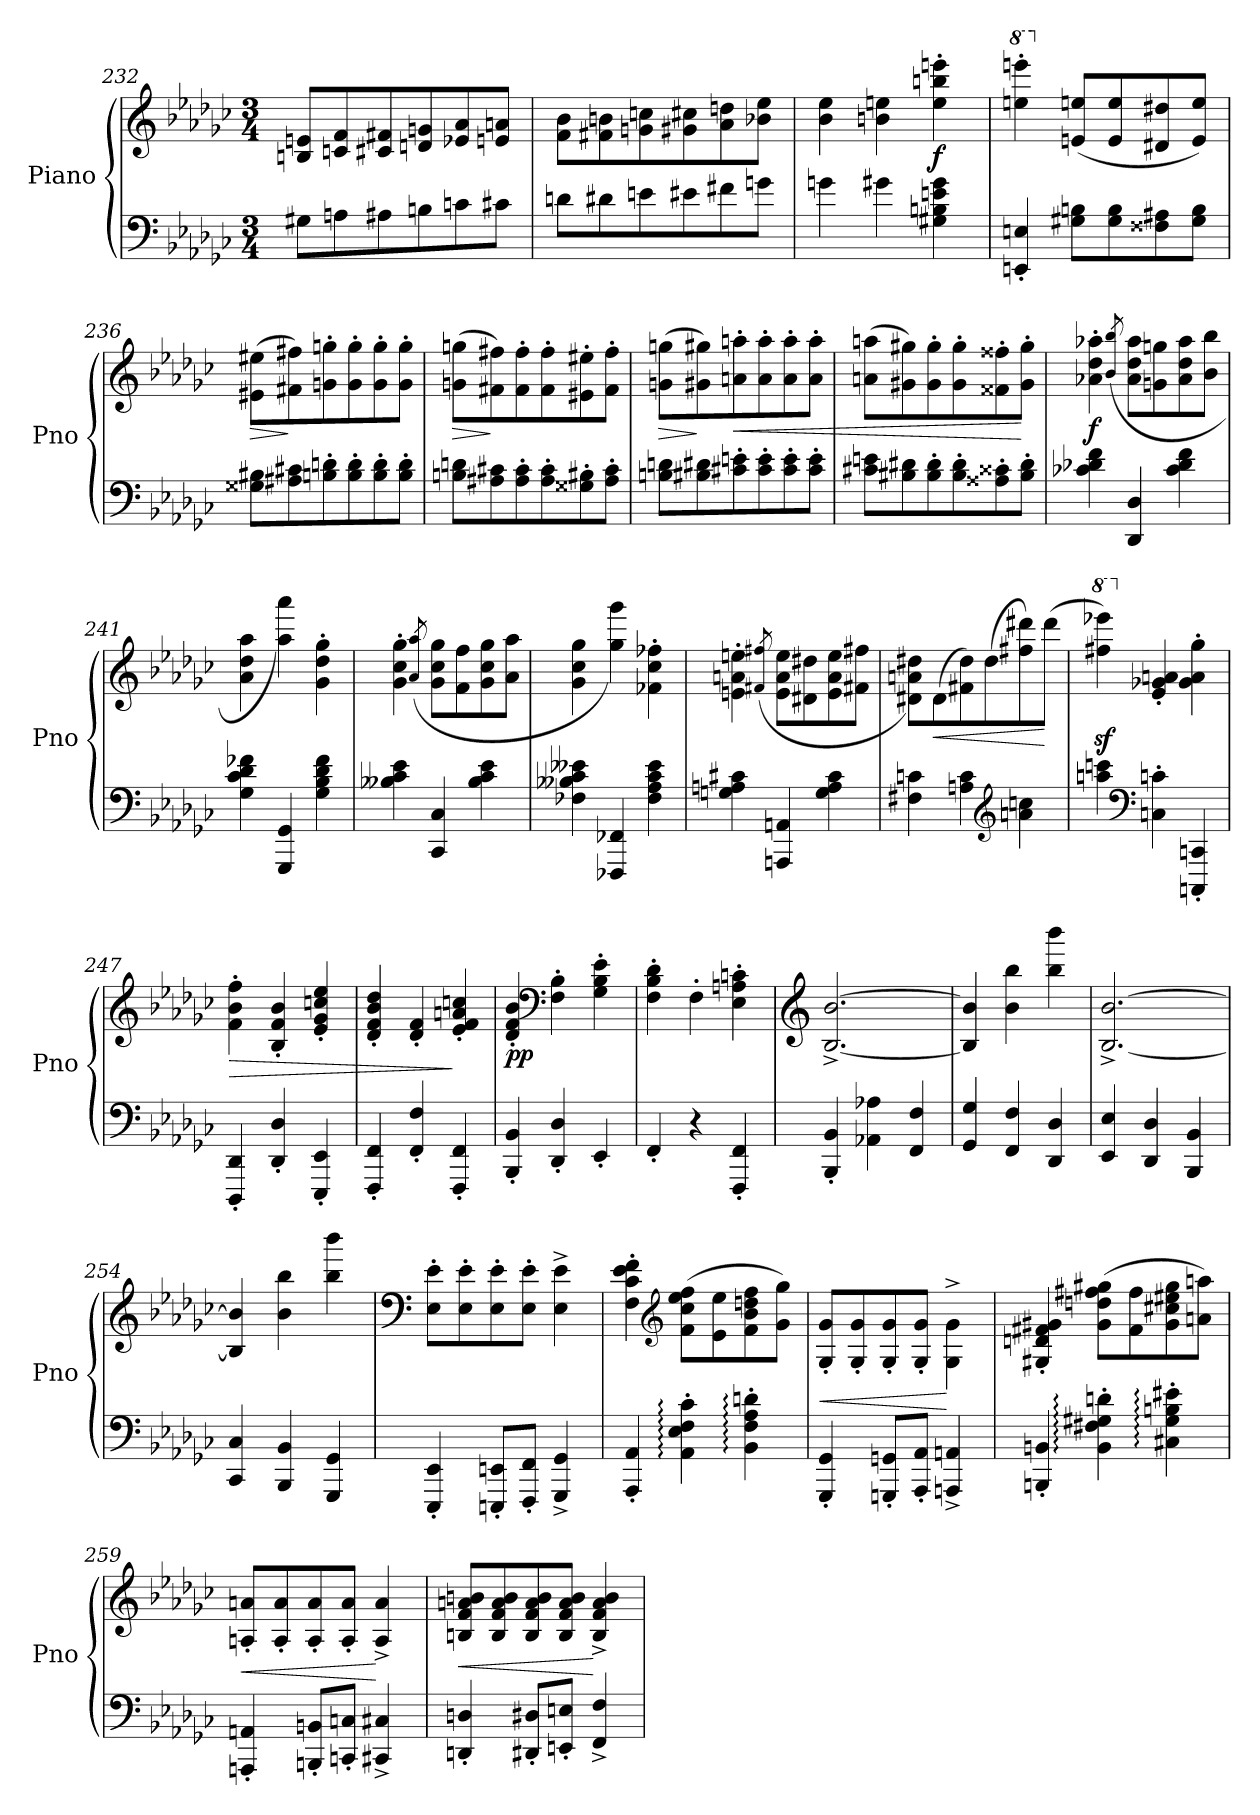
**kern	**kern	**dynam
*part1	*part1	*part1
*staff2	*staff1	*staff1/2
*I"Piano	*	*
*I'Pno	*	*
*clefF4	*clefG2	*
*k[b-e-a-d-g-c-]	*k[b-e-a-d-g-c-]	*
*M3/4	*M3/4	*
=232	=232	=232
8G#X\L	8Bn/ 8en/L	.
8An\	8cn/ 8f/	.
8A#X\	8c#X/ 8f#X/	.
8Bn\	8dn/ 8gn/	.
8cn\	8e-X/ 8a-/	.
8c#X\J	8en/ 8an/J	.
!!LO:LB:g=z
=233	=233	=233
8dn\L	8f\ 8b-\L	.
8d#X\	8f#X\ 8bn\	.
8en\	8gn\ 8ccn\	.
8e#X\	8g#X\ 8cc#X\	.
8f#X\	8a-\ 8ddn\	.
8gn\J	8b-X\ 8ee-\J	.
=234	=234	=234
4gn\	4b-\ 4ee-\	.
4g#X\	4bn\ 4een\	.
!	!	!LO:DY:b
4G#X\ 4Bn\ 4en\ 4g#\	4ee\' 4bbn\' 4eeen\'	f
=235	=235	=235
*	*8va	*
4EEn/' 4En/'	4eeen\' 4eeeen\'	.
*	*X8va	*
8G#X\ 8Bn\L	(8en/ 8een/L	.
8G#\ 8B\	8e/ 8ee/	.
8F##X\ 8A#X\	8d#X/ 8dd#X/	.
8G#\ 8B\J	8e/ 8ee/J)	.
=236	=236	=236
!	!	!LO:HP:b
8G##X\ 8B#X\L	(8e#X\ 8ee#X\L	>
8A#X\ 8c#X\	8f#X\ 8ff#X\)	]
8Bn\' 8dn\'	8gn\' 8ggn\'	.
8B\' 8d\'	8g\' 8gg\'	.
8B\' 8d\'	8g\' 8gg\'	.
8B\' 8d\'J	8g\' 8gg\'J	.
!!LO:LB:g=z
=237	=237	=237
!	!	!LO:HP:b
8Bn\ 8dn\L	(8gn\ 8ggn\L	>
8A#X\ 8c#X\	8f#X\ 8ff#X\)	]
8A#\' 8c#\'	8f#\' 8ff#\'	.
8A#\' 8c#\'	8f#\' 8ff#\'	.
8G##X\' 8B#X\'	8e#X\' 8ee#X\'	.
8A#\' 8c#\'J	8f#\' 8ff#\'J	.
=238	=238	=238
!	!	!LO:HP:b
8Bn\ 8dn\L	(8gn\ 8ggn\L	>
8B#X\ 8d#X\	8g#X\ 8gg#X\)	]
!	!	!LO:HP:b
8c#X\' 8en\'	8an\' 8aan\'	<
8c#\' 8e\'	8a\' 8aa\'	.
8c#\' 8e\'	8a\' 8aa\'	.
8c#\' 8e\'J	8a\' 8aa\'J	.
=239	=239	=239
8c#X\ 8en\L	(8an\ 8aan\L	.
8B#X\ 8d#X\	8g#X\ 8gg#X\)	.
8B#\' 8d#\'	8g#\' 8gg#\'	.
8B#\' 8d#\'	8g#\' 8gg#\'	.
8A##X\' 8c##X\'	8f##X\' 8ff##X\'	.
8B#\' 8d#\'J	8g#\' 8gg#\'J	[
=240	=240	=240
!	!	!LO:DY:b
4c-X\ 4d-X\ 4f\	4a-X\' 4dd-\' 4aa-X\'	f
.	(>8qb-/ 8qbb-/	.
4DD-/ 4D-/	8a-\ 8dd-\ 8aa-\L	.
.	8gn\ 8ggn\	.
4c-\ 4d-\ 4f\	8a-\ 8dd-\ 8aa-\	.
.	8b-\ 8bb-\J	.
=241	=241	=241
4G-\ 4c-\ 4d-\ 4f-X\	4a-\ 4dd-\ 4aa-\	.
4GGG-/ 4GG-/	4aa-\ 4aaa-\)	.
4G-\ 4B-\ 4d-\ 4f-\	4g-\' 4dd-\' 4gg-\'	.
!!LO:LB:g=z
=242	=242	=242
4B--X\ 4c-\ 4e-\	4g-\' 4cc-\' 4gg-\'	.
.	(>8qa-/ 8qaa-/	.
4CC-/ 4C-/	8g-\ 8cc-\ 8gg-\L	.
.	8f\ 8ff\	.
4B--\ 4c-\ 4e-\	8g-\ 8cc-\ 8gg-\	.
.	8a-\ 8aa-\J	.
=243	=243	=243
4F-X\ 4B--X\ 4c-\ 4e--X\	4g-\ 4cc-\ 4gg-\	.
4FFF-X/ 4FF-X/	4gg-\ 4ggg-\)	.
4F-\ 4A-\ 4c-\ 4e--\	4f-X\' 4cc-\' 4ff-X\'	.
=244	=244	=244
4Gn\ 4An\ 4c#X\	4en\' 4an\' 4een\'	.
.	(>8qf#X/ 8qff#X/	.
4AAAn/ 4AAn/	8e\ 8a\ 8ee\L	.
.	8d#X\ 8dd#X\	.
4G\ 4A\ 4c#\	8e\ 8a\ 8ee\	.
.	8f#X\ 8ff#X\J	.
=245	=245	=245
4F#X\ 4cn\	8d#X\ 8an\ 8dd#X\L)	.
!	!	!LO:HP:b
.	(8d#\	<
4An\ 4c\	8f#X\ 8dd#\)	.
.	(8dd#\	.
*clefG2	*	*
4an\ 4ccn\	8ff#X\ 8ddd#X\)	.
.	(8ddd#\J	[
=246	=246	=246
*	*8va	*
4aan\ 4cccn\	4fff#X\z< 4eeee-X\z<)	.
*clefF4	*	*
*	*X8va	*
4Cn\' 4cn\'	4e-/' 4g-X/' 4an/'	.
4CCCn/' 4CCn/'	4g-\' 4a\' 4gg-\'	.
=247	=247	=247
!	!	!LO:HP:b
4DDD-/' 4DD-/'	4f\' 4b-\' 4ff\'	>
4DD-/' 4D-/'	4B-/' 4f/' 4b-/'	.
4EEE-/' 4EE-/'	4e-/' 4g-/' 4ccn/' 4ee-/'	.
!!LO:PB:g=z
=248	=248	=248
4FFF/' 4FF/'	4d-/' 4f/' 4b-/' 4dd-/'	.
4FF/' 4F/'	4d-/' 4f/'	.
4FFF/' 4FF/'	4e-/' 4f/' 4an/' 4ccn/'	]
=249	=249	=249
!	!	!LO:DY:b
4BBB-/' 4BB-/'	4d-/' 4f/' 4b-/'	pp
*	*clefF4	*
4DD-/' 4D-/'	4F\' 4B-\'	.
4EE-'/	4G-\' 4B-\' 4e-\'	.
=250	=250	=250
4FF'/	4F\' 4B-\' 4d-\'	.
4r	4F'\	.
4FFF/' 4FF/'	4E-\' 4An\' 4cn\'	.
=251	=251	=251
*	*clefG2	*
4BBB-/' 4BB-/'	[2.B-/^ [2.b-/^	.
4AA-X\ 4A-X\	.	.
4FF/ 4F/	.	.
=252	=252	=252
4GG-/ 4G-/	4B-/] 4b-/]	.
4FF/ 4F/	4b-\ 4bb-\	.
4DD-/ 4D-/	4bb-\ 4bbb-\	.
=253	=253	=253
4EE-/ 4E-/	[2.B-/^ [2.b-/^	.
4DD-/ 4D-/	.	.
4BBB-/ 4BB-/	.	.
=254	=254	=254
4CC-/ 4C-/	4B-/] 4b-/]	.
4BBB-/ 4BB-/	4b-\ 4bb-\	.
4GGG-/ 4GG-/	4bb-\ 4bbb-\	.
=255	=255	=255
*	*clefF4	*
4EEE-/' 4EE-/'	8E-\' 8e-\'L	.
.	8E-\' 8e-\'	.
8EEEn/' 8EEn/'L	8E-\' 8e-\'	.
8FFF/' 8FF/'J	8E-\' 8e-\'J	.
4GGG-/^ 4GG-/^	4E-\^ 4e-\^	.
!!LO:LB:g=z
=256	=256	=256
4AAA-/' 4AA-/'	4F\' 4c-\' 4e-\' 4f\'	.
*	*clefG2	*
4AA-\:' 4E-\:' 4F\:' 4c-\:'	(8f\ 8cc-\ 8ee-\ 8ff\L	.
.	8e-\ 8ee-\	.
4BB-\:' 4F\:' 4A-\:' 4dn\:'	8f\ 8b-\ 8ddn\ 8ff\	.
.	8g-\ 8gg-\J)	.
=257	=257	=257
!	!	!LO:HP:b
4GGG-/' 4GG-/'	8G-/' 8g-/'L	<
.	8G-/' 8g-/'	.
8GGGn/' 8GGn/'L	8G-/' 8g-/'	.
8AAA-/' 8AA-/'J	8G-/' 8g-/'J	.
4AAAn/^ 4AAn/^	4G-\^ 4g-\^	[
=258	=258	=258
4BBBn/' 4BBn/'	4G#X/' 4dn/' 4f#X/' 4g#X/'	.
4BB\:' 4F#X\:' 4G#X\:' 4dn\:'	(8g#\ 8ddn\ 8ff#X\ 8gg#X\L	.
.	8f#\ 8ff#\	.
4C#X\:' 4G#\:' 4Bn\:' 4e#X\:'	8g#\ 8cc#X\ 8ee#X\ 8gg#\	.
.	8an\ 8aan\J)	.
=259	=259	=259
!	!	!LO:HP:b
4AAAn/' 4AAn/'	8An/' 8an/'L	<
.	8A/' 8a/'	.
8BBBn/' 8BBn/'L	8A/' 8a/'	.
8CCn/' 8Cn/'J	8A/' 8a/'J	.
4CC#X/^ 4C#X/^	4A/^ 4a/^	[
=260	=260	=260
!	!	!LO:HP:b
4DDn/' 4Dn/'	8Bn/ 8f/ 8an/ 8bn/L	<
.	8B/ 8f/ 8a/ 8b/	.
8DD#X/' 8D#X/'L	8B/ 8f/ 8a/ 8b/	.
8EEn/' 8En/'J	8B/ 8f/ 8a/ 8b/J	.
4FF/^ 4F/^	4B/^ 4f/^ 4a/^ 4b/^	[
=	=	=
*-	*-	*-
